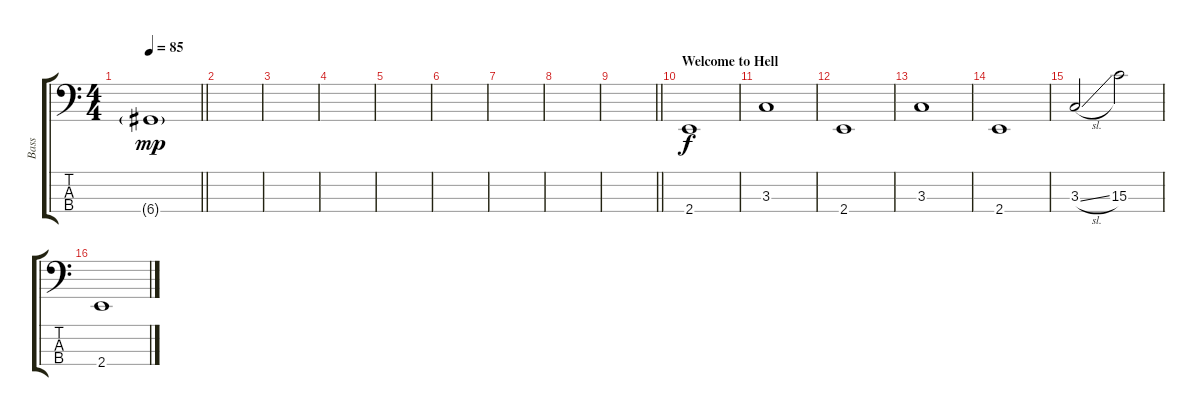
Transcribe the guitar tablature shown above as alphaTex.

\track ("Bass" "Bass") {instrument slapbass1}
\staff {score tabs}
\tuning (G2 D2 A1 D1) {hide}
\ts (4 4)
\tempo 85
\clef f4
\barLineRight lightlight
\ks c
6.4{g}.1{dy mp} |
|
|
|
|
|
|
|
\barLineRight lightlight
|
\section ("" "Welcome to Hell")
2.4.1{dy f} |
3.3.1 |
2.4.1 |
3.3.1 |
2.4.1 |
3.3{sl}.2 15.3.2 |
2.4.1
